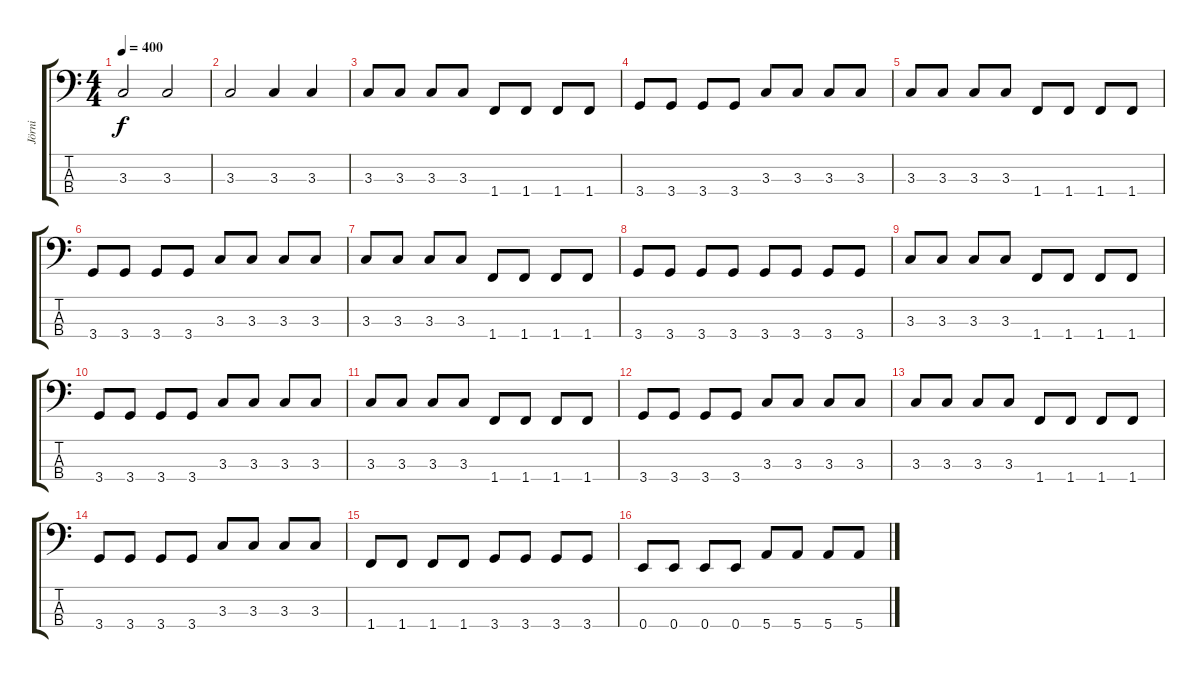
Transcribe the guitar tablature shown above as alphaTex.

\track ("Jörni" "Jörni") {instrument electricbassfinger}
\staff {score tabs}
\tuning (G2 D2 A1 E1) {hide}
\ts (4 4)
\tempo 400
\clef f4
\ks c
3.3.2{dy f} 3.3.2 |
3.3.2 3.3.4 3.3.4 |
3.3.8 3.3.8 3.3.8 3.3.8 1.4.8 1.4.8 1.4.8 1.4.8 |
3.4.8 3.4.8 3.4.8 3.4.8 3.3.8 3.3.8 3.3.8 3.3.8 |
3.3.8 3.3.8 3.3.8 3.3.8 1.4.8 1.4.8 1.4.8 1.4.8 |
3.4.8 3.4.8 3.4.8 3.4.8 3.3.8 3.3.8 3.3.8 3.3.8 |
3.3.8 3.3.8 3.3.8 3.3.8 1.4.8 1.4.8 1.4.8 1.4.8 |
3.4.8 3.4.8 3.4.8 3.4.8 3.4.8 3.4.8 3.4.8 3.4.8 |
3.3.8 3.3.8 3.3.8 3.3.8 1.4.8 1.4.8 1.4.8 1.4.8 |
3.4.8 3.4.8 3.4.8 3.4.8 3.3.8 3.3.8 3.3.8 3.3.8 |
3.3.8 3.3.8 3.3.8 3.3.8 1.4.8 1.4.8 1.4.8 1.4.8 |
3.4.8 3.4.8 3.4.8 3.4.8 3.3.8 3.3.8 3.3.8 3.3.8 |
3.3.8 3.3.8 3.3.8 3.3.8 1.4.8 1.4.8 1.4.8 1.4.8 |
3.4.8 3.4.8 3.4.8 3.4.8 3.3.8 3.3.8 3.3.8 3.3.8 |
1.4.8 1.4.8 1.4.8 1.4.8 3.4.8 3.4.8 3.4.8 3.4.8 |
0.4.8 0.4.8 0.4.8 0.4.8 5.4.8 5.4.8 5.4.8 5.4.8
